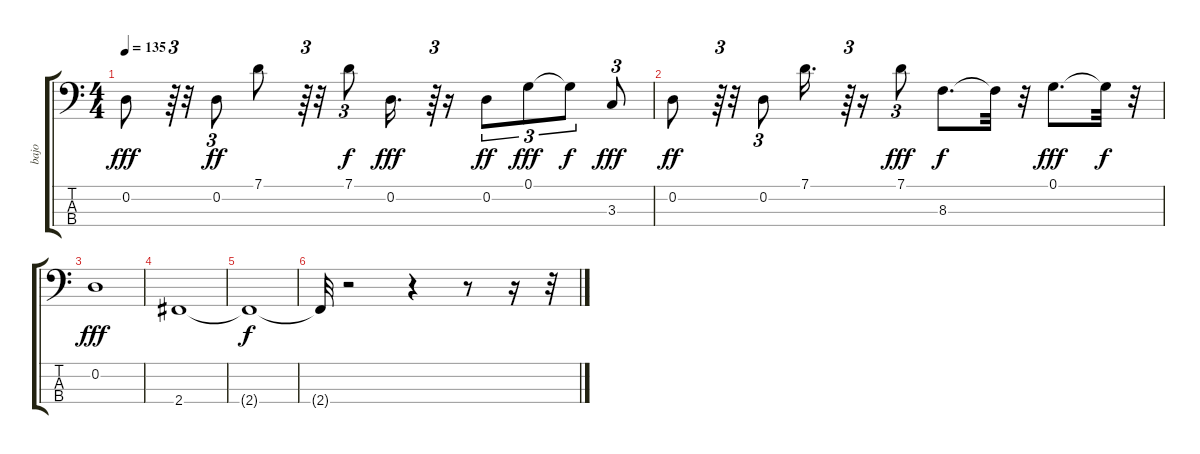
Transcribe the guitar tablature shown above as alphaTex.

\track ("bajo" "bajo") {instrument electricbassfinger}
\staff {score tabs}
\tuning (G2 D2 A1 E1) {hide}
\ts (4 4)
\tempo 135
\clef f4
\ks c
0.2.8{dy fff} r.64{tu (3 2)} r.32 0.2.8{tu (3 2) dy ff} 7.1.8 r.64{tu (3 2)} r.32 7.1.8{tu (3 2) dy f} 0.2.16{d dy fff} r.64{tu (3 2)} r.16 0.2.8{tu (3 2) dy ff} 0.1.8{tu (3 2) dy fff} 0.1{t}.8{tu (3 2) dy f} 3.3.8{tu (3 2) dy fff} |
0.2.8{dy ff} r.64{tu (3 2)} r.32 0.2.8{tu (3 2)} 7.1.16{d} r.64{tu (3 2)} r.16 7.1.8{tu (3 2) dy fff} 8.3.8{d dy f} 8.3{t}.32 r.32 0.1.8{d dy fff} 0.1{t}.32{dy f} r.32 |
0.2.1{dy fff} |
2.4.1 |
2.4{t}.1{dy f} |
2.4{t}.32 r.2 r.4 r.8 r.16 r.32
